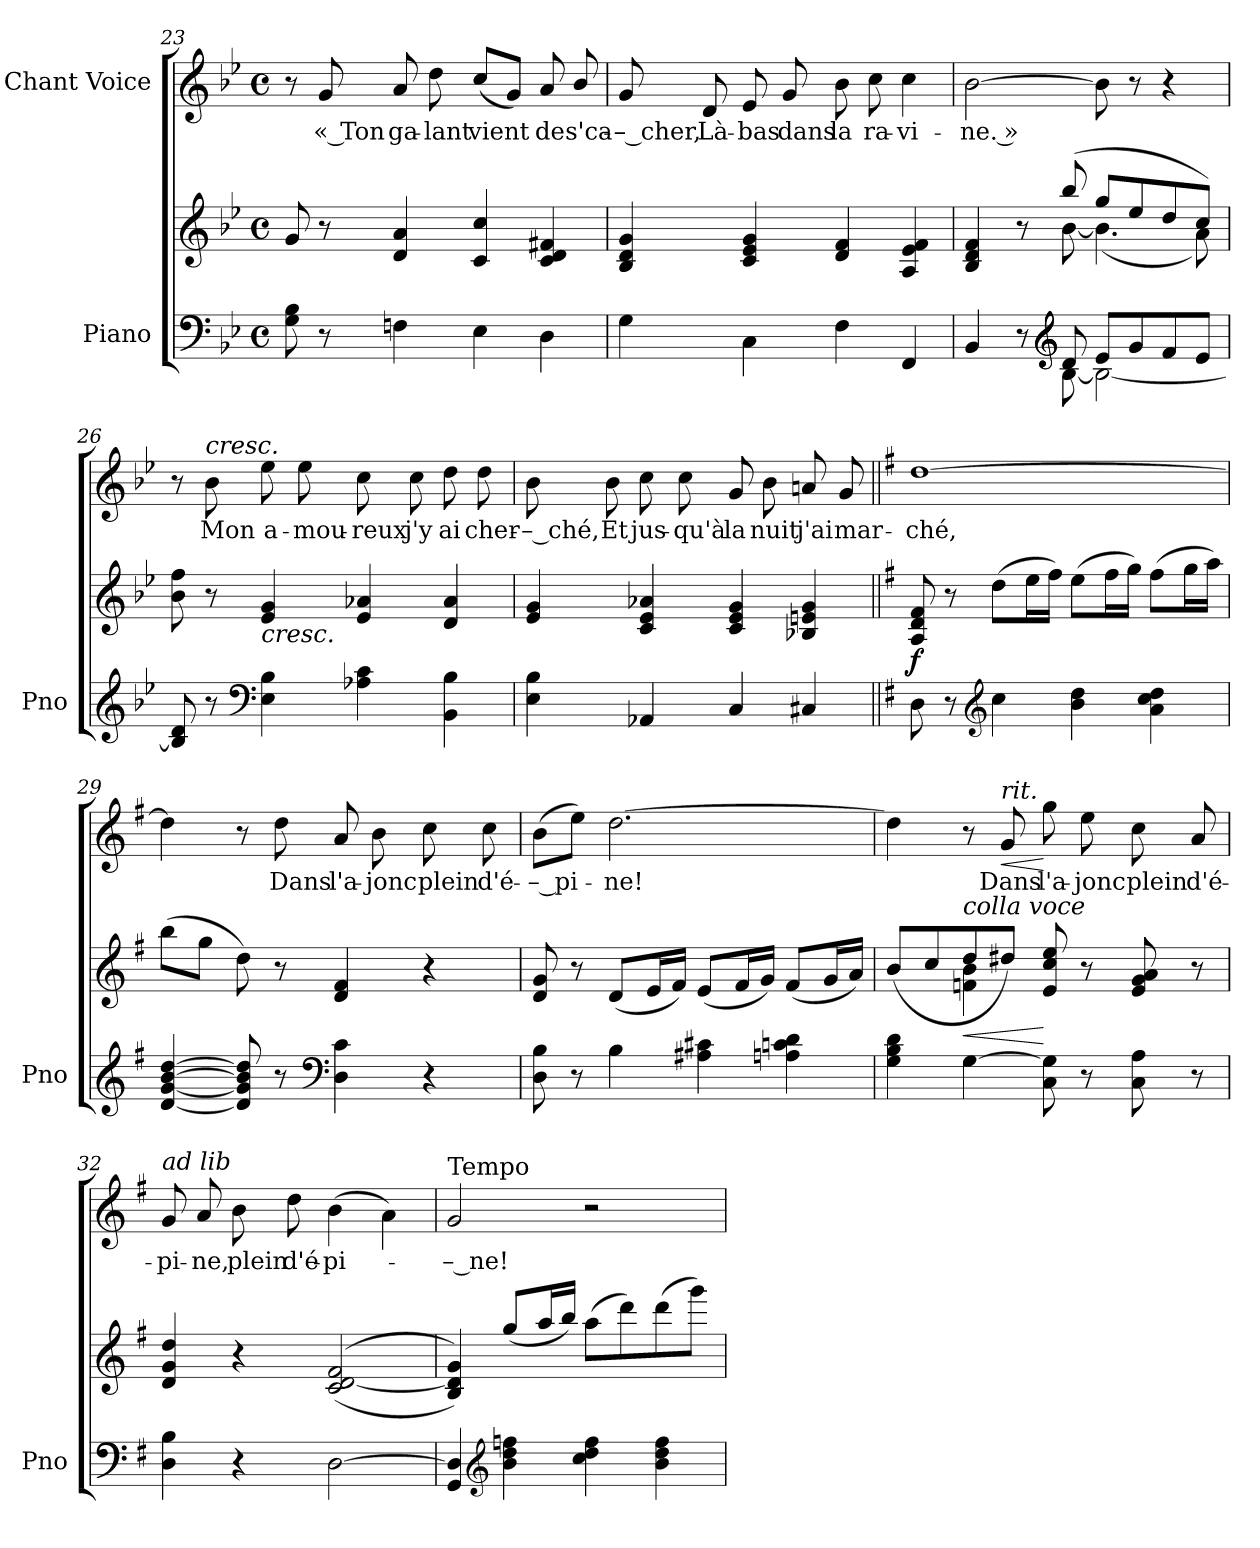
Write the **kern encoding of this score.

**kern	**kern	**dynam	**kern	**text	**dynam
*part2	*part2	*part2	*part1	*part1	*part1
*staff3	*staff2	*staff2/3	*staff1	*staff1	*staff1
*I"Piano	*	*	*I"Chant Voice	*	*
*I'Pno	*	*	*	*	*
*clefF4	*clefG2	*	*clefG2	*	*
*k[b-e-]	*k[b-e-]	*	*k[b-e-]	*	*
*M4/4	*M4/4	*	*M4/4	*	*
*met(c)	*met(c)	*	*met(c)	*	*
=23	=23	=23	=23	=23	=23
8G\ 8B-\	8g/	.	8r	.	.
8r	8r	.	8g/	« Ton	.
4Fn\	4d/ 4a/	.	8a/	ga-	.
.	.	.	8dd\	-lant	.
4E-\	4c/ 4cc/	.	(8cc/L	vient	.
.	.	.	8g/J)	.	.
4D\	4c/ 4d/ 4f#X/	.	8a/	de	.
.	.	.	8b-/	s'ca-	.
=24	=24	=24	=24	=24	=24
4G\	4B-/ 4d/ 4g/	.	8g/	-– cher,	.
.	.	.	8d/	Là-	.
4C\	4c/ 4e-/ 4g/	.	8e-/	-bas	.
.	.	.	8g/	dans	.
4F\	4d/ 4f/	.	8b-\	la	.
.	.	.	8cc\	ra-	.
4FF/	4A/ 4e-/ 4f/	.	4cc\	-vi-	.
=25	=25	=25	=25	=25	=25
*^	*^	*	*	*	*
4BB-/	4.ryy	4B-/ 4d/ 4f/	4.ryy	.	[2b-\	-ne. »	.
8r	.	8r	.	.	.	.	.
*clefG2	*	*	*	*	*	*	*
8d/	[8B-\	(8bb-/	[8b-\	.	.	.	.
8e-/L	2B-\_	8gg/L	(4.b-\]	.	8b-\]	.	.
8g/	.	8ee-/	.	.	8r	.	.
8f/	.	8dd/	.	.	4r	.	.
8e-/J	.	8cc/J)	8a\)	.	.	.	.
*v	*v	*	*	*	*	*	*
*	*v	*v	*	*	*	*
=26	=26	=26	=26	=26	=26
8B-/] 8d/	8b-\ 8ff\	.	8r	.	.
!	!	!	!LO:TX:a:i:t=cresc.	!	!
8r	8r	.	8b-\	Mon	.
*clefF4	*	*	*	*	*
!	!LO:TX:b:i:t=cresc.	!	!	!	!
4E-\ 4B-\	4e-/ 4g/	.	8ee-\	a-	.
.	.	.	8ee-\	-mou-	.
4A-X\ 4c\	4e-/ 4a-X/	.	8cc\	-reux	.
.	.	.	8cc\	j'y	.
4BB-\ 4B-\	4d/ 4a-/	.	8dd\	ai	.
.	.	.	8dd\	cher-	.
=27	=27	=27	=27	=27	=27
4E-\ 4B-\	4e-/ 4g/	.	8b-\	-– ché,	.
.	.	.	8b-\	Et	.
4AA-X/	4c/ 4e-/ 4a-X/	.	8cc\	jus-	.
.	.	.	8cc\	-qu'à	.
4C/	4c/ 4e-/ 4g/	.	8g/	la	.
.	.	.	8b-\	nuit	.
4C#X/	4B-X/ 4en/ 4g/	.	8an/	j'ai	.
.	.	.	8g/	mar-	.
=28||	=28||	=28||	=28||	=28||	=28||
*k[f#]	*k[f#]	*	*k[f#]	*	*
!	!	!LO:DY:b	!	!	!
8D\	8A/ 8d/ 8f#/	f	[1dd	-ché,	.
8r	8r	.	.	.	.
*clefG2	*	*	*	*	*
4cc\	(8dd\L	.	.	.	.
.	16ee\L	.	.	.	.
.	16ff#\JJ)	.	.	.	.
4b\ 4dd\	(8ee\L	.	.	.	.
.	16ff#\L	.	.	.	.
.	16gg\JJ)	.	.	.	.
4a\ 4cc\ 4dd\	(8ff#\L	.	.	.	.
.	16gg\L	.	.	.	.
.	16aa\JJ)	.	.	.	.
=29	=29	=29	=29	=29	=29
[4d/ [4g/ [4b/ [4dd/	(8bb\L	.	4dd\]	.	.
.	8gg\J	.	.	.	.
8d/] 8g/] 8b/] 8dd/]	8dd\)	.	8r	.	.
8r	8r	.	8dd\	Dans	.
*clefF4	*	*	*	*	*
4D\ 4c\	4d/ 4f#/	.	8a/	l'a-	.
.	.	.	8b\	-jonc	.
4r	4r	.	8cc\	plein	.
.	.	.	8cc\	d'é-	.
=30	=30	=30	=30	=30	=30
8D\ 8B\	8d/ 8g/	.	(8b\L	-– pi-	.
8r	8r	.	8ee\J)	.	.
4B\	(8d/L	.	[2.dd\	-ne!	.
.	16e/L	.	.	.	.
.	16f#/JJ)	.	.	.	.
4A#X\ 4c#X\	(8e/L	.	.	.	.
.	16f#/L	.	.	.	.
.	16g/JJ)	.	.	.	.
4An\ 4cn\ 4d\	(8f#/L	.	.	.	.
.	16g/L	.	.	.	.
.	16a/JJ)	.	.	.	.
=31	=31	=31	=31	=31	=31
*	*^	*	*	*	*
4G\ 4B\ 4d\	(8b/L	4ryy	.	4dd\]	.	.
.	8cc/	.	.	.	.	.
!	!LO:TX:i:t=colla voce	!	!	!	!	!
!	!	!	!LO:HP:b	!	!	!
[4G\	8dd/	(4fn\ 4b\	<	8r	.	.
!	!	!	!	!LO:TX:i:t=rit.	!	!
!	!	!	!	!	!	!LO:HP:b
.	8dd#X/J)	.	.	8g/	Dans	<
8C\ 8G\])	(8e/ 8cc/ 8ee/	2ryy	[	8gg\	l'a-	[
8r	8r	.	.	8ee\	-jonc	.
8C\ 8A\	8e/ 8g/ 8a/	.	.	8cc\	plein	.
8r	8r	.	.	8a/	d'é-	.
*	*v	*v	*	*	*	*
=32	=32	=32	=32	=32	=32
!	!	!	!LO:TX:i:t=ad lib	!	!
4D\ 4B\	4d/ 4g/ 4dd/	.	8g/	-pi-	.
.	.	.	8a/	-ne,	.
4r	4r	.	8b\	plein	.
.	.	.	8dd\	d'é-	.
[2D\	((<2c/ [<2d/ 2f#/	.	(4b\	-pi-	.
.	.	.	4a\)	.	.
=33	=33	=33	=33	=33	=33
!	!	!	!LO:TX:a:t=Tempo	!	!
4GG/ 4D/]	4B/ 4d/] 4g/))	.	2g/	-– ne!	.
*clefG2	*	*	*	*	*
4b\ 4dd\ 4ffn\	(8gg/L	.	.	.	.
.	16aa/L	.	.	.	.
.	16bb/JJ)	.	.	.	.
4cc\ 4dd\ 4ff\	(8aa\L	.	2r	.	.
.	8ddd\)	.	.	.	.
4b\ 4dd\ 4ff\	(8ddd\	.	.	.	.
.	8ggg\J)	.	.	.	.
=	=	=	=	=	=
*-	*-	*-	*-	*-	*-
